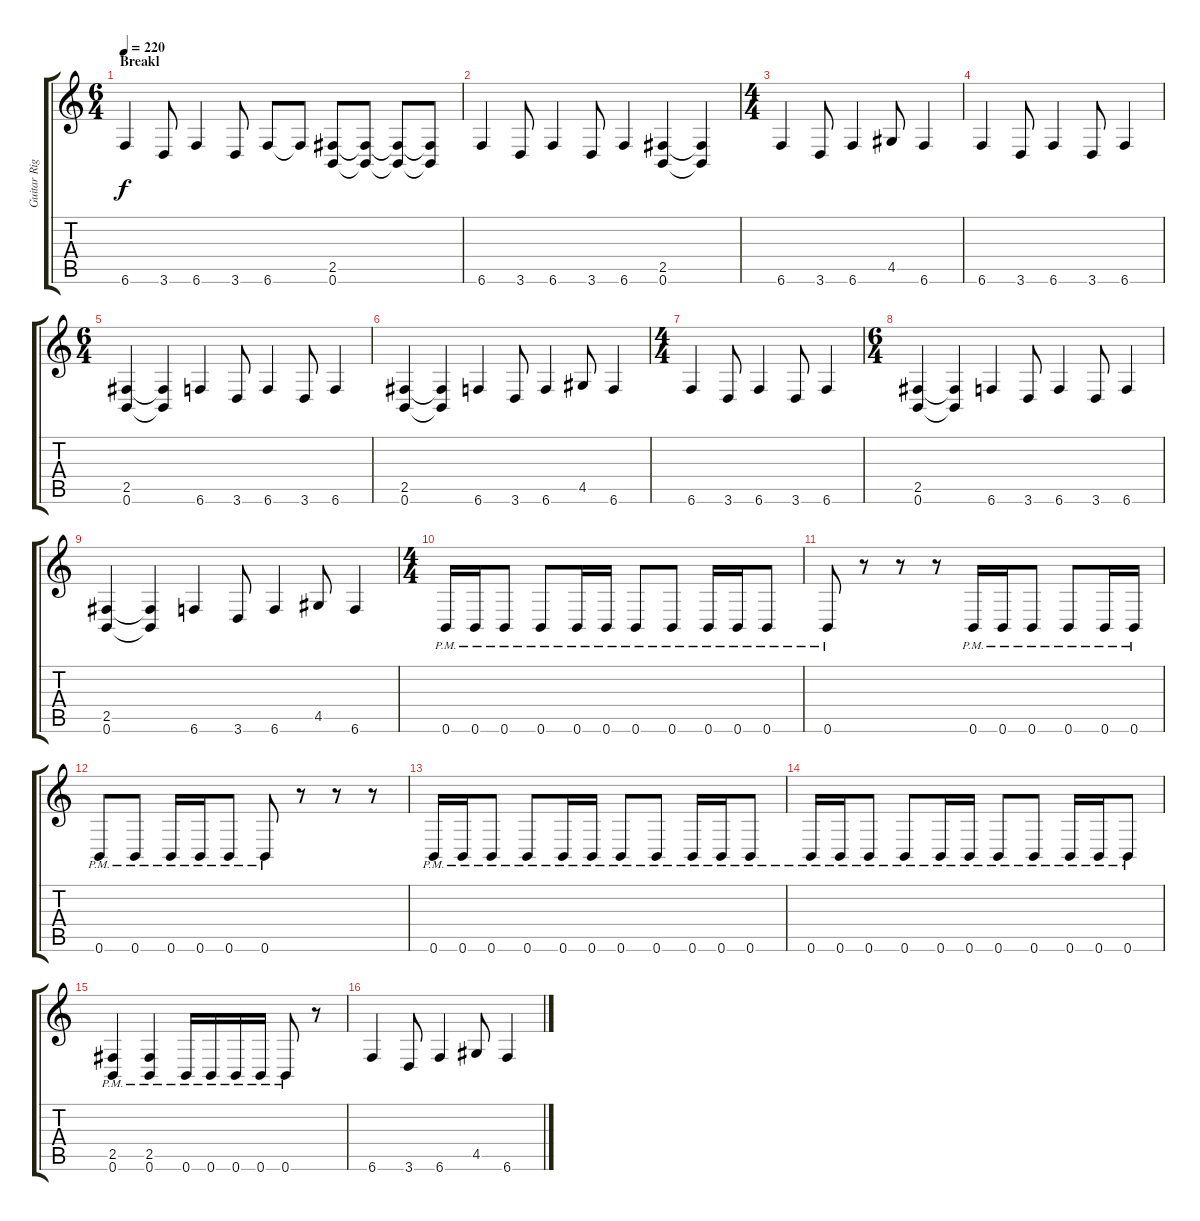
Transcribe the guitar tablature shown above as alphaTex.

\track ("Guitar Right" "Guitar Rig") {instrument distortionguitar}
\staff {score tabs}
\tuning (B3 Gb3 D3 A2 E2 B1) {hide}
\ts (6 4)
\section ("" "Breakl")
\tempo 220
\clef g2
\ks c
6.6.4{dy f} 3.6.8 6.6.4 3.6.8 6.6.8 6.6{t}.8 (2.5 0.6).8 (2.5{t} 0.6{t}).8 (2.5{t} 0.6{t}).8 (2.5{t} 0.6{t}).8 |
6.6.4 3.6.8 6.6.4 3.6.8 6.6.4 (2.5 0.6).4 (2.5{t} 0.6{t}).4 |
\ts (4 4)
6.6.4 3.6.8 6.6.4 4.5.8 6.6.4 |
6.6.4 3.6.8 6.6.4 3.6.8 6.6.4 |
\ts (6 4)
(2.5 0.6).4 (2.5{t} 0.6{t}).4 6.6.4 3.6.8 6.6.4 3.6.8 6.6.4 |
(2.5 0.6).4 (2.5{t} 0.6{t}).4 6.6.4 3.6.8 6.6.4 4.5.8 6.6.4 |
\ts (4 4)
6.6.4 3.6.8 6.6.4 3.6.8 6.6.4 |
\ts (6 4)
(2.5 0.6).4 (2.5{t} 0.6{t}).4 6.6.4 3.6.8 6.6.4 3.6.8 6.6.4 |
(2.5 0.6).4 (2.5{t} 0.6{t}).4 6.6.4 3.6.8 6.6.4 4.5.8 6.6.4 |
\ts (4 4)
0.6{pm}.16 0.6{pm}.16 0.6{pm}.8 0.6{pm}.8 0.6{pm}.16 0.6{pm}.16 0.6{pm}.8 0.6{pm}.8 0.6{pm}.16 0.6{pm}.16 0.6{pm}.8 |
0.6{pm}.8 r.8 r.8 r.8 0.6{pm}.16 0.6{pm}.16 0.6{pm}.8 0.6{pm}.8 0.6{pm}.16 0.6{pm}.16 |
0.6{pm}.8 0.6{pm}.8 0.6{pm}.16 0.6{pm}.16 0.6{pm}.8 0.6{pm}.8 r.8 r.8 r.8 |
0.6{pm}.16 0.6{pm}.16 0.6{pm}.8 0.6{pm}.8 0.6{pm}.16 0.6{pm}.16 0.6{pm}.8 0.6{pm}.8 0.6{pm}.16 0.6{pm}.16 0.6{pm}.8 |
0.6{pm}.16 0.6{pm}.16 0.6{pm}.8 0.6{pm}.8 0.6{pm}.16 0.6{pm}.16 0.6{pm}.8 0.6{pm}.8 0.6{pm}.16 0.6{pm}.16 0.6{pm}.8 |
(2.5{pm} 0.6{pm}).4 (2.5{pm} 0.6{pm}).4 0.6{pm}.16 0.6{pm}.16 0.6{pm}.16 0.6{pm}.16 0.6{pm}.8 r.8 |
6.6.4 3.6.8 6.6.4 4.5.8 6.6.4
